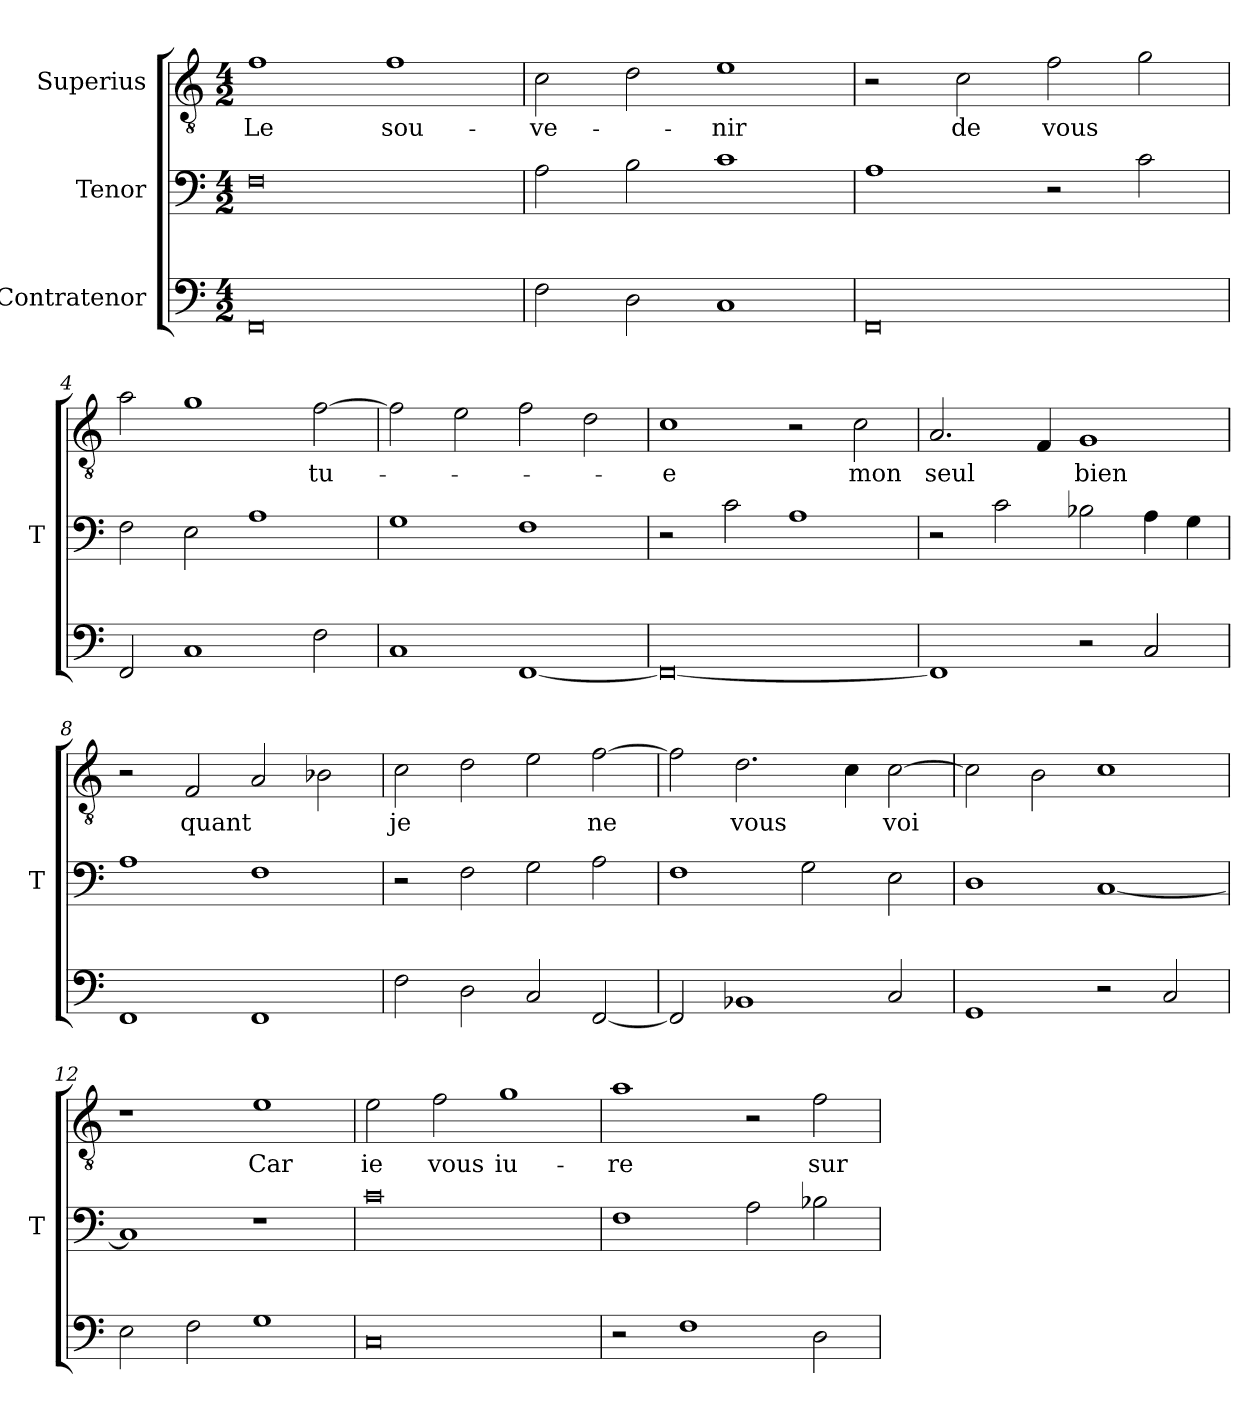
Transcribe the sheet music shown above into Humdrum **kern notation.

**kern	**kern	**kern	**text
*part3	*part2	*part1	*part1
*staff3	*staff2	*staff1	*staff1
*I"Contratenor	*I"Tenor	*I"Superius	*
*	*I'T	*	*
*clefF4	*clefF4	*clefGv2	*
*M4/2	*M4/2	*M4/2	*
=1	=1	=1	=1
0FF	0F	1f	-Le
.	.	1f	sou-
=2	=2	=2	=2
2F	2A	2c	-ve-
2D	2B	2d	.
1C	1c	1e	-nir
=3	=3	=3	=3
0FF	1A	2r	.
.	.	2c	-de
.	2r	2f	-vous
.	2c	2g	.
=4	=4	=4	=4
2FF	2F	2a	.
1C	2E	1g	.
.	1A	.	.
2F	.	[2f	tu-
=5	=5	=5	=5
1C	1G	2f]	.
.	.	2e	.
[1FF	1F	2f	.
.	.	2d	.
=6	=6	=6	=6
0FF_	2r	1c	-e
.	2c	.	.
.	1A	2r	.
.	.	2c	-mon
=7	=7	=7	=7
1FF]	2r	2.A	-seul
.	2c	.	.
.	.	4F	.
2r	2B-X	1G	-bien
2C	4A	.	.
.	4G	.	.
=8	=8	=8	=8
1FF	1A	2r	.
.	.	2F	-quant
1FF	1F	2A	.
.	.	2B-X	.
=9	=9	=9	=9
2F	2r	2c	-je
2D	2F	2d	.
2C	2G	2e	.
[2FF	2A	[2f	-ne
=10	=10	=10	=10
2FF]	1F	2f]	.
1BB-X	.	2.d	-vous
.	2G	.	.
.	.	4c	.
2C	2E	[2c	-voi
=11	=11	=11	=11
1GG	1D	2c]	.
.	.	2B	.
2r	[1C	1c	.
2C	.	.	.
=12	=12	=12	=12
2E	1C]	1r	.
2F	.	.	.
1G	1r	1e	-Car
=13	=13	=13	=13
0C	0c	2e	-ie
.	.	2f	-vous
.	.	1g	iu-
=14	=14	=14	=14
2r	1F	1a	-re
1F	.	.	.
.	2A	2r	.
2D	2B-X	2f	-sur
=	=	=	=
*-	*-	*-	*-
